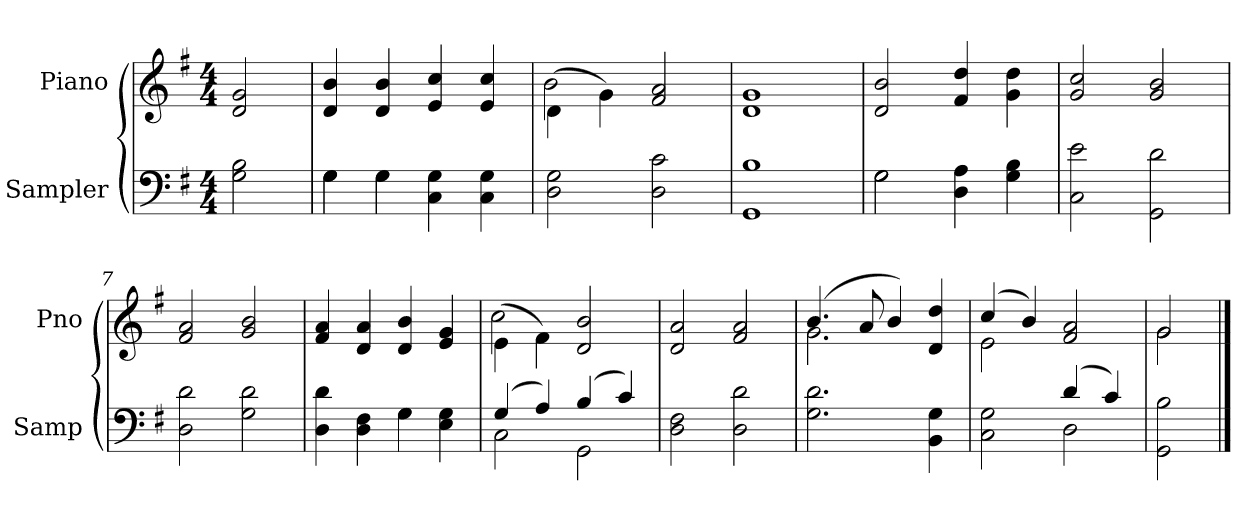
**kern	**kern
*part2	*part1
*staff2	*staff1
*I"Sampler	*I"Piano
*I'Samp	*I'Pno
*clefF4	*clefG2
*k[f#]	*k[f#]
*G:	*G:
*M4/4	*M4/4
=1	=1
2G 2B	2d 2g
=2	=2
*^	*
4G\	4G	4d 4b
4G\	4G	4d 4b
4C 4G	2ryy	4e 4cc
4C 4G	.	4e 4cc
*v	*v	*
=3	=3
*	*^
2D 2G	(4d\	2b
.	4g\)	.
2D 2c	2f# 2a	2ryy
*	*v	*v
=4	=4
1GG 1B	1d 1g
=5	=5
*^	*
2G\	2G	2d 2b
4D 4A	2ryy	4f# 4dd
4G 4B	.	4g 4dd
*v	*v	*
=6	=6
2C 2e	2g 2cc
2GG 2d	2g 2b
=7	=7
2D 2d	2f# 2a
2G 2d	2g 2b
=8	=8
*^	*
4D 4d	2ryy	4f# 4a
4D 4F#	.	4d 4a
4G\	4G	4d 4b
4E 4G	4ryy	4e 4g
=9	=9	=9
*	*	*^
(4G/	2C	(4e\	2cc
4A/)	.	4f#\)	.
(4B/	2GG	2d 2b	2ryy
4c/)	.	.	.
*v	*v	*	*
*	*v	*v
=10	=10
2D 2F#	2d 2a
2D 2d	2f# 2a
=11	=11
*	*^
2.G 2.d	(4.b/	2.g
.	8a/	.
.	4b/)	.
4BB 4G	4d 4dd	4ryy
=12	=12	=12
*^	*	*
2C 2G	2ryy	(4cc/	2e
.	.	4b/)	.
(4d/	2D	2f# 2a	2ryy
4c/)	.	.	.
*v	*v	*	*
=13	=13	=13
2GG 2B	2g/	2g
*	*v	*v
==	==
*-	*-
